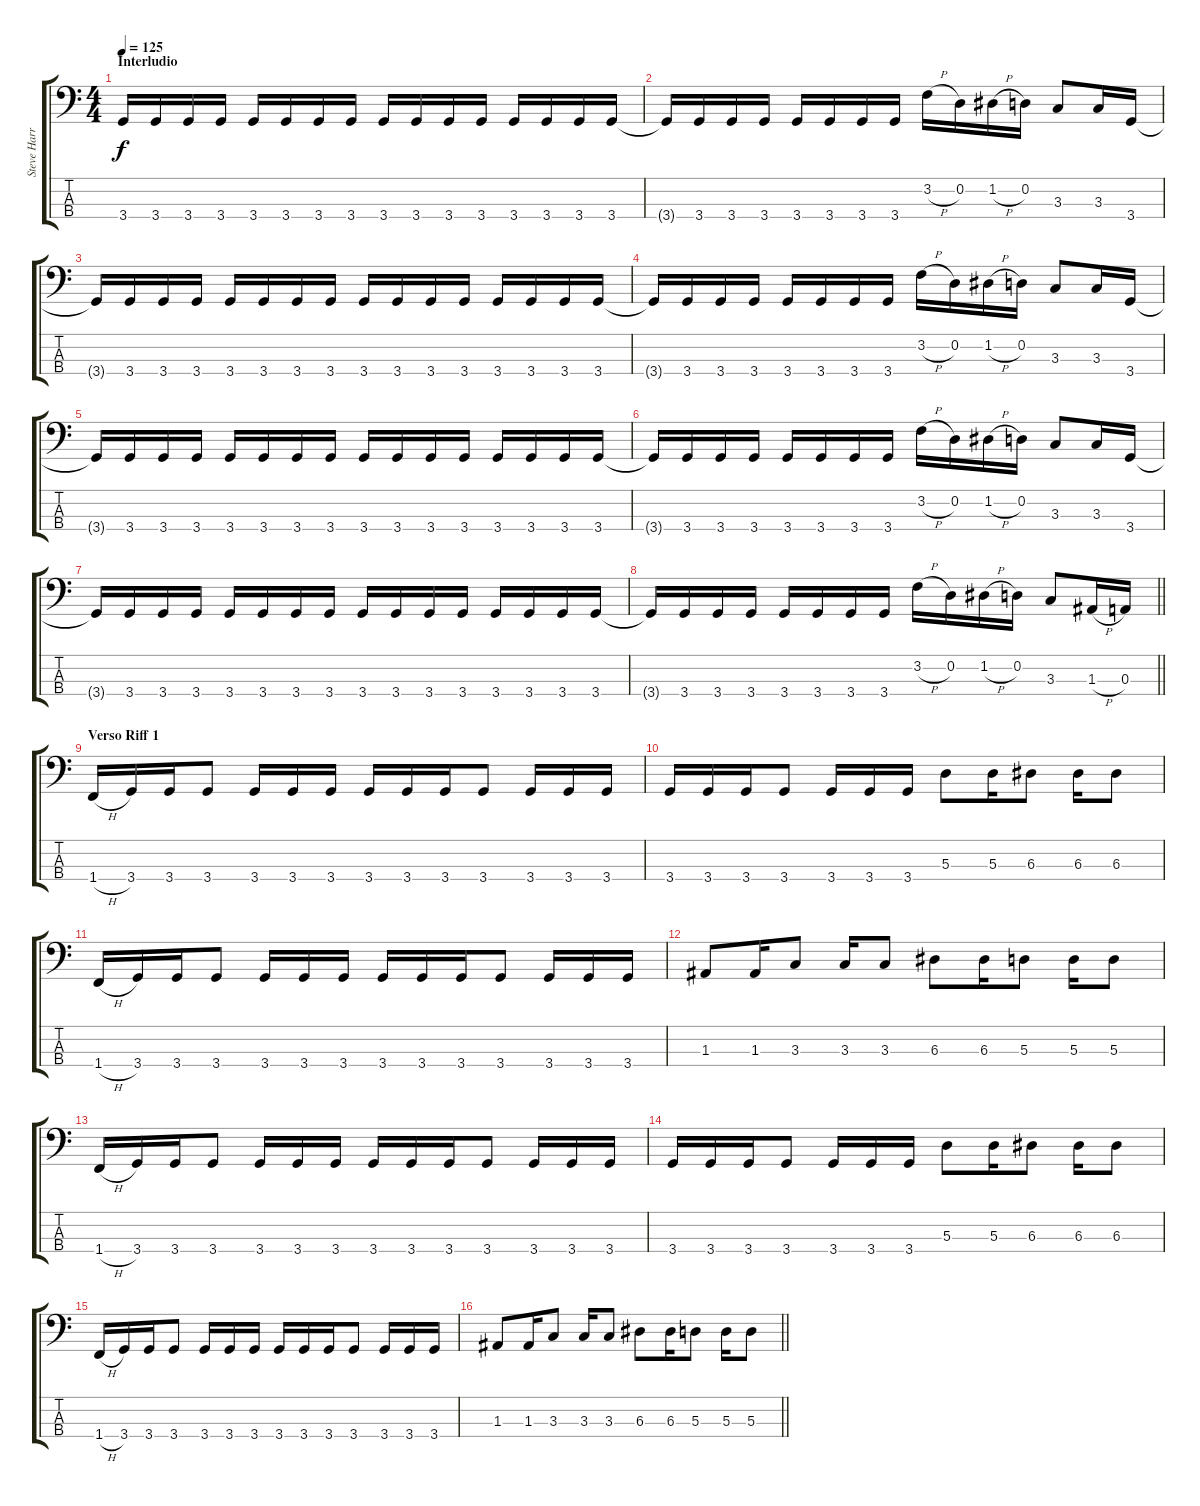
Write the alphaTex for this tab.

\track ("Steve Harris" "Steve Harr") {instrument electricbassfinger}
\staff {score tabs}
\tuning (G2 D2 A1 E1) {hide}
\ts (4 4)
\section ("" "Interludio")
\tempo 125
\clef f4
\ks c
3.4.16{dy f} 3.4.16 3.4.16 3.4.16 3.4.16 3.4.16 3.4.16 3.4.16 3.4.16 3.4.16 3.4.16 3.4.16 3.4.16 3.4.16 3.4.16 3.4.16 |
3.4{t}.16 3.4.16 3.4.16 3.4.16 3.4.16 3.4.16 3.4.16 3.4.16 3.2{h}.16 0.2.16 1.2{h}.16 0.2.16 3.3.8 3.3.16 3.4.16 |
3.4{t}.16 3.4.16 3.4.16 3.4.16 3.4.16 3.4.16 3.4.16 3.4.16 3.4.16 3.4.16 3.4.16 3.4.16 3.4.16 3.4.16 3.4.16 3.4.16 |
3.4{t}.16 3.4.16 3.4.16 3.4.16 3.4.16 3.4.16 3.4.16 3.4.16 3.2{h}.16 0.2.16 1.2{h}.16 0.2.16 3.3.8 3.3.16 3.4.16 |
3.4{t}.16 3.4.16 3.4.16 3.4.16 3.4.16 3.4.16 3.4.16 3.4.16 3.4.16 3.4.16 3.4.16 3.4.16 3.4.16 3.4.16 3.4.16 3.4.16 |
3.4{t}.16 3.4.16 3.4.16 3.4.16 3.4.16 3.4.16 3.4.16 3.4.16 3.2{h}.16 0.2.16 1.2{h}.16 0.2.16 3.3.8 3.3.16 3.4.16 |
3.4{t}.16 3.4.16 3.4.16 3.4.16 3.4.16 3.4.16 3.4.16 3.4.16 3.4.16 3.4.16 3.4.16 3.4.16 3.4.16 3.4.16 3.4.16 3.4.16 |
\barLineRight lightlight
3.4{t}.16 3.4.16 3.4.16 3.4.16 3.4.16 3.4.16 3.4.16 3.4.16 3.2{h}.16 0.2.16 1.2{h}.16 0.2.16 3.3.8 1.3{h}.16 0.3.16 |
\section ("" "Verso Riff 1")
1.4{h}.16 3.4.16 3.4.16 3.4.8 3.4.16 3.4.16 3.4.16 3.4.16 3.4.16 3.4.16 3.4.8 3.4.16 3.4.16 3.4.16 |
3.4.16 3.4.16 3.4.16 3.4.8 3.4.16 3.4.16 3.4.16 5.3.8 5.3.16 6.3.8 6.3.16 6.3.8 |
1.4{h}.16 3.4.16 3.4.16 3.4.8 3.4.16 3.4.16 3.4.16 3.4.16 3.4.16 3.4.16 3.4.8 3.4.16 3.4.16 3.4.16 |
1.3.8 1.3.16 3.3.8 3.3.16 3.3.8 6.3.8 6.3.16 5.3.8 5.3.16 5.3.8 |
1.4{h}.16 3.4.16 3.4.16 3.4.8 3.4.16 3.4.16 3.4.16 3.4.16 3.4.16 3.4.16 3.4.8 3.4.16 3.4.16 3.4.16 |
3.4.16 3.4.16 3.4.16 3.4.8 3.4.16 3.4.16 3.4.16 5.3.8 5.3.16 6.3.8 6.3.16 6.3.8 |
1.4{h}.16 3.4.16 3.4.16 3.4.8 3.4.16 3.4.16 3.4.16 3.4.16 3.4.16 3.4.16 3.4.8 3.4.16 3.4.16 3.4.16 |
\barLineRight lightlight
1.3.8 1.3.16 3.3.8 3.3.16 3.3.8 6.3.8 6.3.16 5.3.8 5.3.16 5.3.8
